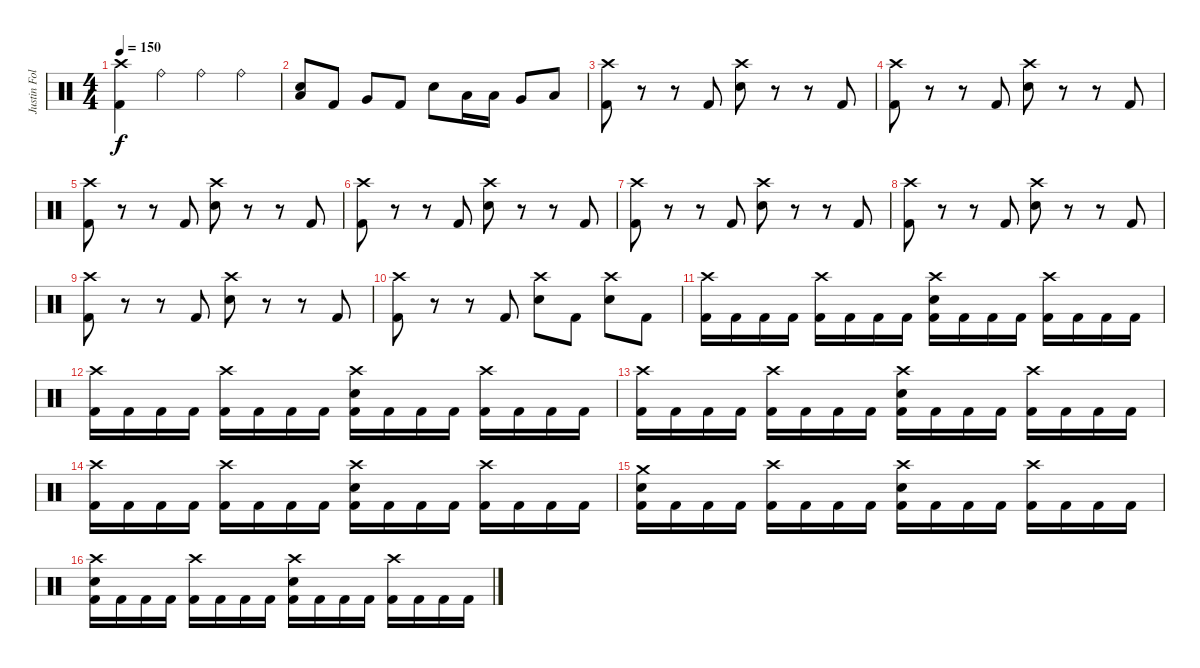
\track ("Justin Foley" "Justin Fol") {instrument percussion}
\staff {score}
\articulation defaults
\ts (4 4)
\tempo 150
\clef neutral
\ks c
("Crash high (hit)" "Kick (hit) 2").4{dy f} "Ride (bell)".4 "Ride (bell)".4 "Ride (bell)".4 |
("Low Floor Tom (hit)" "Snare (hit) 2").8 "Kick (hit) 2".8 "Very Low Tom (hit)".8 "Kick (hit) 2".8 "Snare (hit) 2".8 "Low Tom (hit)".16 "Low Tom (hit)".16 "Very Low Tom (hit)".8 "Low Floor Tom (hit)".8 |
("Crash high (hit)" "Kick (hit) 2").8 r.8 r.8 "Kick (hit) 2".8 ("Crash high (hit)" "Snare (hit) 2").8 r.8 r.8 "Kick (hit) 2".8 |
("Crash high (hit)" "Kick (hit) 2").8 r.8 r.8 "Kick (hit) 2".8 ("Crash high (hit)" "Snare (hit) 2").8 r.8 r.8 "Kick (hit) 2".8 |
("Crash high (hit)" "Kick (hit) 2").8 r.8 r.8 "Kick (hit) 2".8 ("Crash high (hit)" "Snare (hit) 2").8 r.8 r.8 "Kick (hit) 2".8 |
("Crash high (hit)" "Kick (hit) 2").8 r.8 r.8 "Kick (hit) 2".8 ("Crash high (hit)" "Snare (hit) 2").8 r.8 r.8 "Kick (hit) 2".8 |
("Crash high (hit)" "Kick (hit) 2").8 r.8 r.8 "Kick (hit) 2".8 ("Crash high (hit)" "Snare (hit) 2").8 r.8 r.8 "Kick (hit) 2".8 |
("Crash high (hit)" "Kick (hit) 2").8 r.8 r.8 "Kick (hit) 2".8 ("Crash high (hit)" "Snare (hit) 2").8 r.8 r.8 "Kick (hit) 2".8 |
("Crash high (hit)" "Kick (hit) 2").8 r.8 r.8 "Kick (hit) 2".8 ("Crash high (hit)" "Snare (hit) 2").8 r.8 r.8 "Kick (hit) 2".8 |
("Crash high (hit)" "Kick (hit) 2").8 r.8 r.8 "Kick (hit) 2".8 ("Crash high (hit)" "Snare (hit) 2").8 "Kick (hit) 2".8 ("Crash high (hit)" "Snare (hit) 2").8 "Kick (hit) 2".8 |
("Crash high (hit)" "Kick (hit) 2").16 "Kick (hit) 2".16 "Kick (hit) 2".16 "Kick (hit) 2".16 ("Crash high (hit)" "Kick (hit) 2").16 "Kick (hit) 2".16 "Kick (hit) 2".16 "Kick (hit) 2".16 ("Crash high (hit)" "Snare (hit) 2" "Kick (hit) 2").16 "Kick (hit) 2".16 "Kick (hit) 2".16 "Kick (hit) 2".16 ("Crash high (hit)" "Kick (hit) 2").16 "Kick (hit) 2".16 "Kick (hit) 2".16 "Kick (hit) 2".16 |
("Crash high (hit)" "Kick (hit) 2").16 "Kick (hit) 2".16 "Kick (hit) 2".16 "Kick (hit) 2".16 ("Crash high (hit)" "Kick (hit) 2").16 "Kick (hit) 2".16 "Kick (hit) 2".16 "Kick (hit) 2".16 ("Crash high (hit)" "Snare (hit) 2" "Kick (hit) 2").16 "Kick (hit) 2".16 "Kick (hit) 2".16 "Kick (hit) 2".16 ("Crash high (hit)" "Kick (hit) 2").16 "Kick (hit) 2".16 "Kick (hit) 2".16 "Kick (hit) 2".16 |
("Crash high (hit)" "Kick (hit) 2").16 "Kick (hit) 2".16 "Kick (hit) 2".16 "Kick (hit) 2".16 ("Crash high (hit)" "Kick (hit) 2").16 "Kick (hit) 2".16 "Kick (hit) 2".16 "Kick (hit) 2".16 ("Crash high (hit)" "Snare (hit) 2" "Kick (hit) 2").16 "Kick (hit) 2".16 "Kick (hit) 2".16 "Kick (hit) 2".16 ("Crash high (hit)" "Kick (hit) 2").16 "Kick (hit) 2".16 "Kick (hit) 2".16 "Kick (hit) 2".16 |
("Crash high (hit)" "Kick (hit) 2").16 "Kick (hit) 2".16 "Kick (hit) 2".16 "Kick (hit) 2".16 ("Crash high (hit)" "Kick (hit) 2").16 "Kick (hit) 2".16 "Kick (hit) 2".16 "Kick (hit) 2".16 ("Crash high (hit)" "Snare (hit) 2" "Kick (hit) 2").16 "Kick (hit) 2".16 "Kick (hit) 2".16 "Kick (hit) 2".16 ("Crash high (hit)" "Kick (hit) 2").16 "Kick (hit) 2".16 "Kick (hit) 2".16 "Kick (hit) 2".16 |
("Crash medium (hit)" "Snare (hit) 2" "Kick (hit) 2").16 "Kick (hit) 2".16 "Kick (hit) 2".16 "Kick (hit) 2".16 ("Crash high (hit)" "Kick (hit) 2").16 "Kick (hit) 2".16 "Kick (hit) 2".16 "Kick (hit) 2".16 ("Crash high (hit)" "Snare (hit) 2" "Kick (hit) 2").16 "Kick (hit) 2".16 "Kick (hit) 2".16 "Kick (hit) 2".16 ("Crash high (hit)" "Kick (hit) 2").16 "Kick (hit) 2".16 "Kick (hit) 2".16 "Kick (hit) 2".16 |
("Crash high (hit)" "Snare (hit) 2" "Kick (hit) 2").16 "Kick (hit) 2".16 "Kick (hit) 2".16 "Kick (hit) 2".16 ("Crash high (hit)" "Kick (hit) 2").16 "Kick (hit) 2".16 "Kick (hit) 2".16 "Kick (hit) 2".16 ("Crash high (hit)" "Snare (hit) 2" "Kick (hit) 2").16 "Kick (hit) 2".16 "Kick (hit) 2".16 "Kick (hit) 2".16 ("Crash high (hit)" "Kick (hit) 2").16 "Kick (hit) 2".16 "Kick (hit) 2".16 "Kick (hit) 2".16
